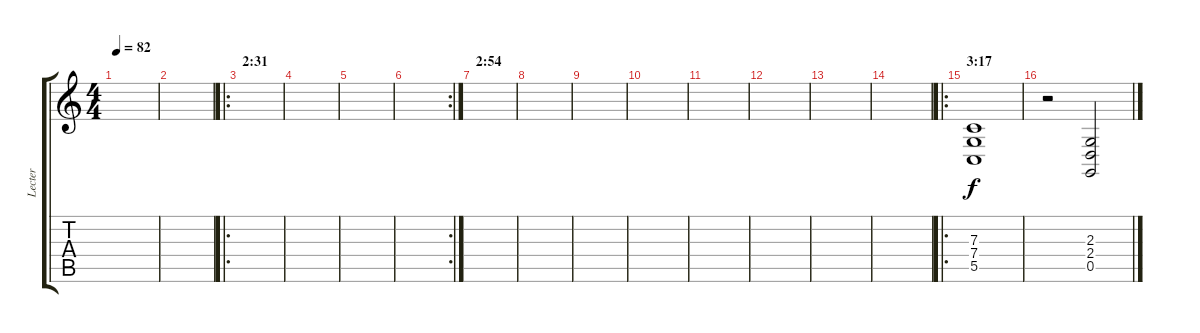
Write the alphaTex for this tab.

\track ("Lecter" "Lecter") {instrument stringensemble1}
\staff {score tabs}
\tuning (D5 A3 F3 C3 G2 D2) {hide}
\ts (4 4)
\tempo 82
\clef g2
\ks c
|
|
\ro
\section ("" "2:31")
|
|
|
\rc 2
|
\section ("" "2:54")
|
|
|
|
|
|
|
|
\ro
\section ("" "3:17")
(7.3 7.4 5.5).1 |
r.2 (2.3 2.4 0.5).2
